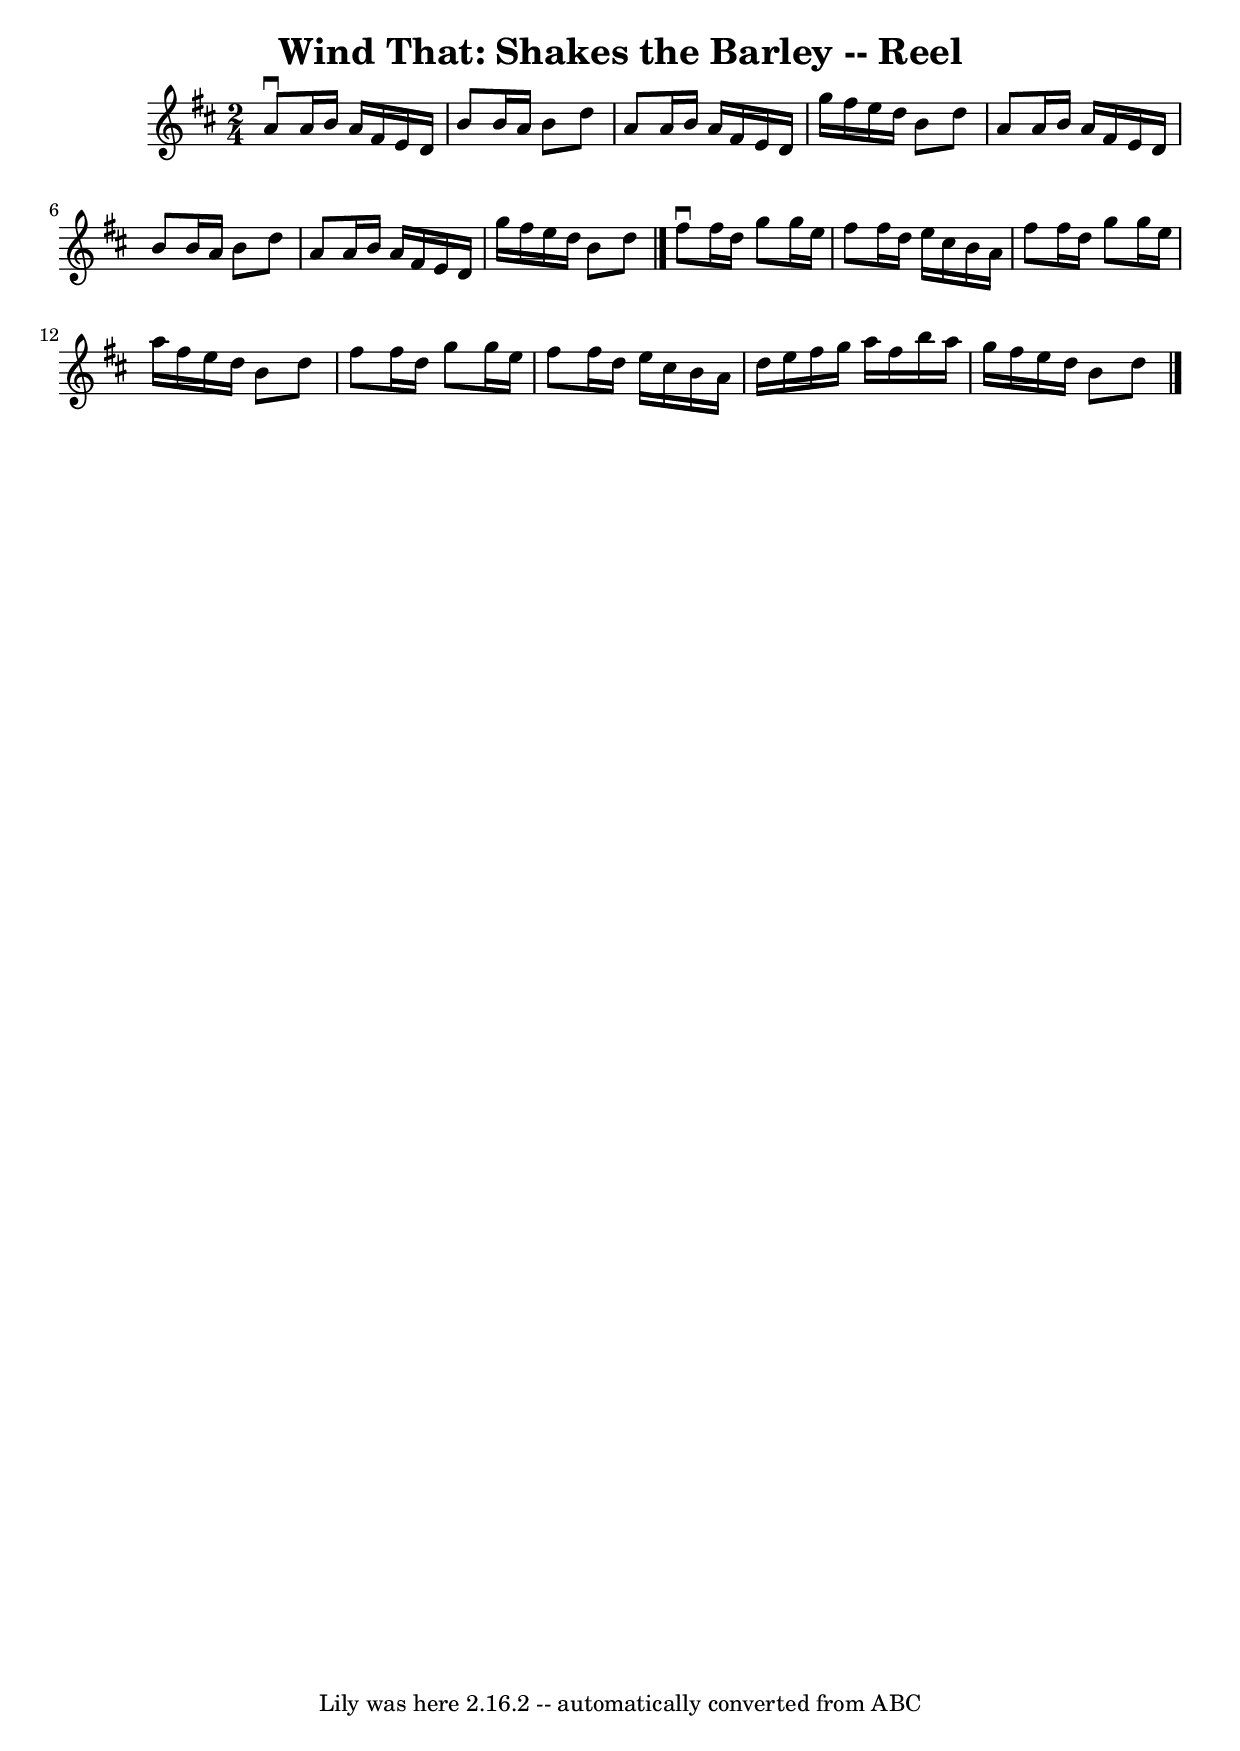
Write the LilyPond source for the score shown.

\version "2.16.2"
\include "Mammoth.ily"
\header {
  %% book = "Ryan's Mammoth Collection"
  crossRefNumber = "1"
  footnotes = "\\\\155"
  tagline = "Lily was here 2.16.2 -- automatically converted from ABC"
  title = "Wind That: Shakes the Barley -- Reel"

}
voicedefault =  {


  \time 2/4 
  \key d \major
 a'8^\downbow a'16 b'16 a'16 fis'16    
  e'16 d'16    |
  b'8 b'16 a'16 b'8 d''8    |
  a'8 
  a'16 b'16 a'16 fis'16 e'16 d'16    |
  g''16    
  fis''16 e''16 d''16 b'8 d''8    |
  a'8 a'16 b'16    
  a'16 fis'16 e'16 d'16    |
  b'8 b'16 a'16 b'8 d''8 
  |
  a'8 a'16 b'16 a'16 fis'16 e'16 d'16    |
  
  g''16 fis''16 e''16 d''16 b'8 d''8    \bar "|." fis''8 
  ^\downbow fis''16 d''16 g''8 g''16 e''16    |
  fis''8    
  fis''16 d''16 e''16 cis''16 b'16 a'16    |
  fis''8    
  fis''16 d''16 g''8 g''16 e''16    |
  a''16 fis''16    
  e''16 d''16 b'8 d''8    |
  fis''8 fis''16 d''16    
  g''8 g''16 e''16    |
  fis''8 fis''16 d''16 e''16    
  cis''16 b'16 a'16    |
  d''16 e''16 fis''16 g''16    
  a''16 fis''16 b''16 a''16    |
  g''16 fis''16 e''16    
  d''16 b'8 d''8    \bar "|."   

}

\score{
  <<

    \context Staff="default"
    {
      \voicedefault 
      
    }

  >>
  \layout {
    
  }
  \midi {
  }

}
